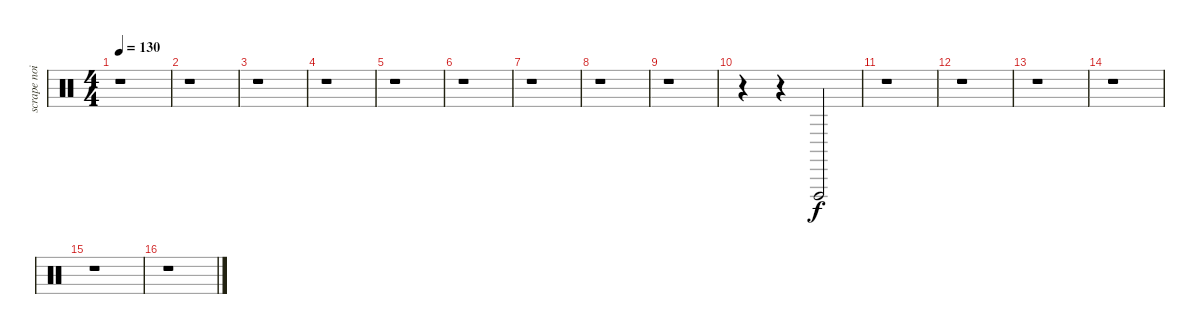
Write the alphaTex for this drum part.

\track ("scrape noise" "scrape noi") {instrument percussion}
\staff {score}
\articulation defaults
\ts (4 4)
\tempo 130
\clef neutral
\ks c
r.1{dy f} |
r.1 |
r.1 |
r.1 |
r.1 |
r.1 |
r.1 |
r.1 |
r.1 |
r.4 r.4 "Vibraslap (hit)".2 |
r.1 |
r.1 |
r.1 |
r.1 |
r.1 |
r.1
